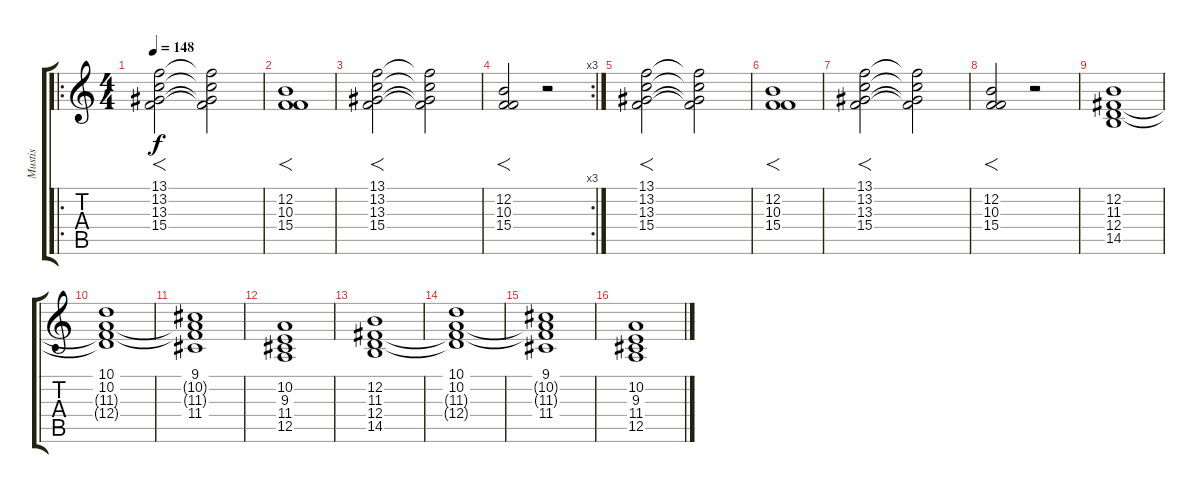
\track ("Mustis" "Mustis") {instrument voiceoohs}
\staff {score tabs}
\tuning (E4 B3 G3 D3 A2 E2) {hide}
\ro
\ts (4 4)
\tempo 148
\clef g2
\ks c
(13.1 13.2 13.3 15.4).2{f dy f} (13.1{t} 13.2{t} 13.3{t} 15.4{t}).2 |
(12.2 10.3 15.4).1{f} |
(13.1 13.2 13.3 15.4).2{f} (13.1{t} 13.2{t} 13.3{t} 15.4{t}).2 |
\rc 3
(12.2 10.3 15.4).2{f} r.2 |
(13.1 13.2 13.3 15.4).2{f} (13.1{t} 13.2{t} 13.3{t} 15.4{t}).2 |
(12.2 10.3 15.4).1{f} |
(13.1 13.2 13.3 15.4).2{f} (13.1{t} 13.2{t} 13.3{t} 15.4{t}).2 |
(12.2 10.3 15.4).2{f} r.2 |
(12.2 11.3 12.4 14.5).1 |
(10.1 10.2 11.3{t} 12.4{t}).1 |
(9.1 10.2{t} 11.3{t} 11.4).1 |
(10.2 9.3 11.4 12.5).1 |
(12.2 11.3 12.4 14.5).1 |
(10.1 10.2 11.3{t} 12.4{t}).1 |
(9.1 10.2{t} 11.3{t} 11.4).1 |
(10.2 9.3 11.4 12.5).1
